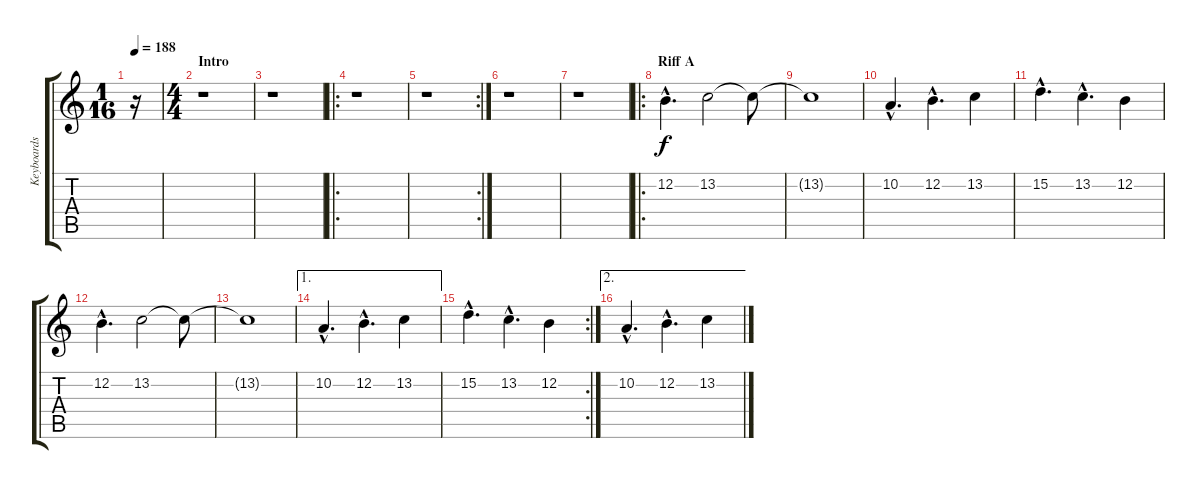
\track ("Keyboards 2" "Keyboards ") {instrument lead2sawtooth}
\staff {score tabs}
\tuning (E4 B3 G3 D3 A2 E2) {hide}
\ts (1 16)
\tempo 188
\clef g2
\ks c
r.16{dy f instrument lead2sawtooth} |
\ts (4 4)
\section ("" "Intro")
r.1 |
r.1 |
\ro
r.1 |
\rc 2
r.1 |
r.1 |
r.1 |
\ro
\section ("" "Riff A")
12.2{hac}.4{d} 13.2.2 13.2{t}.8 |
13.2{t}.1 |
10.2{hac}.4{d} 12.2{hac}.4{d} 13.2.4 |
15.2{hac}.4{d} 13.2{hac}.4{d} 12.2.4 |
12.2{hac}.4{d} 13.2.2 13.2{t}.8 |
13.2{t}.1 |
\ae 1
10.2{hac}.4{d} 12.2{hac}.4{d} 13.2.4 |
\rc 2
15.2{hac}.4{d} 13.2{hac}.4{d} 12.2.4 |
\ae 2
10.2{hac}.4{d} 12.2{hac}.4{d} 13.2.4
